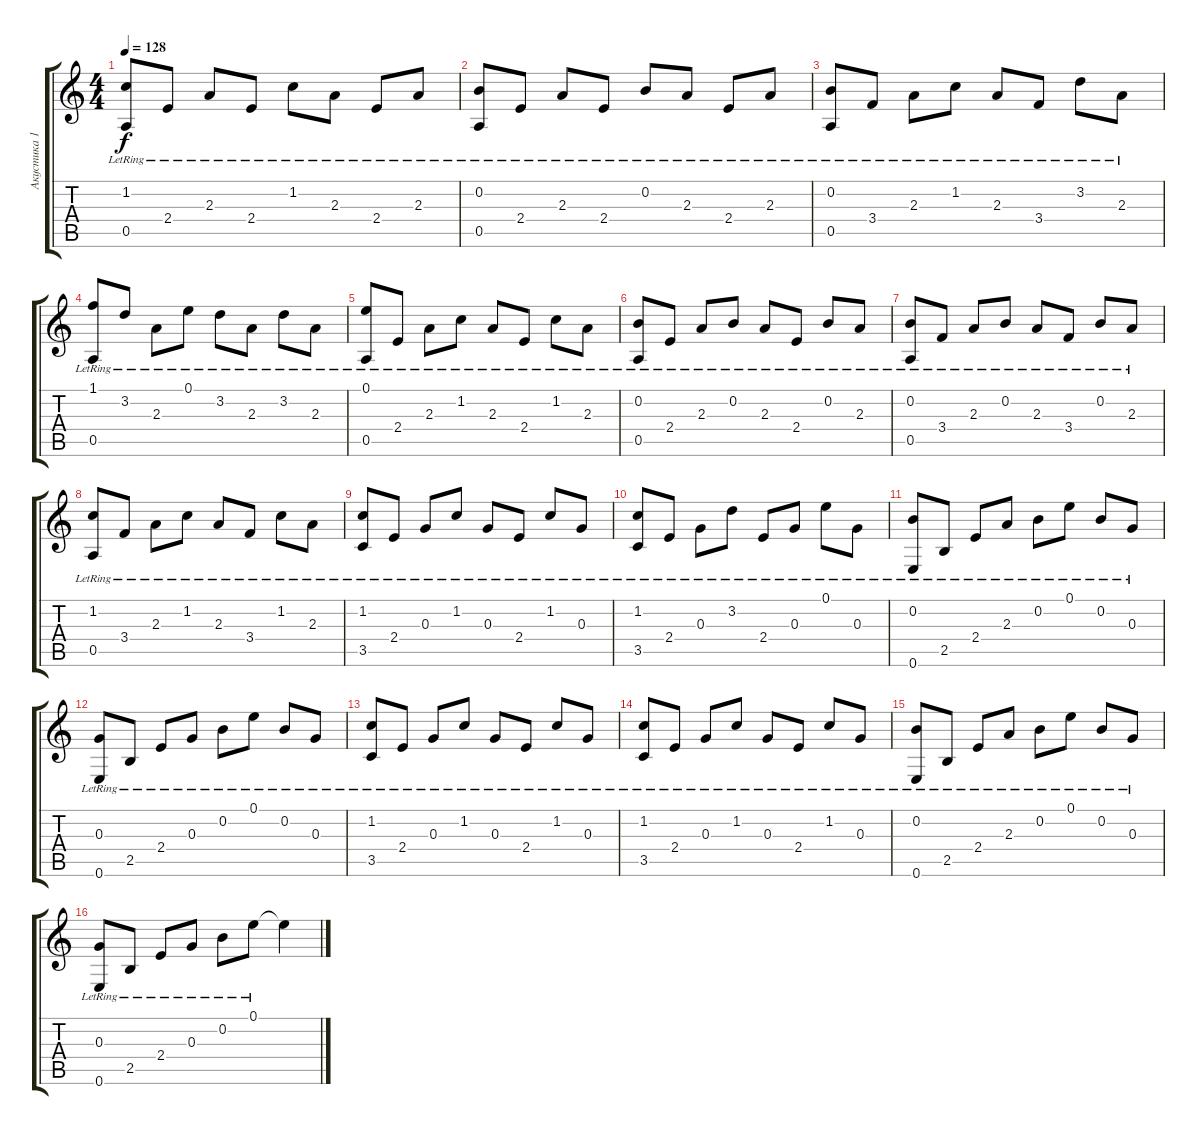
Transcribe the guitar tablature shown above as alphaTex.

\track ("Акустика 1" "Акустика 1") {instrument acousticguitarnylon}
\staff {score tabs}
\tuning (E4 B3 G3 D3 A2 E2) {hide}
\ts (4 4)
\tempo 128
\clef g2
\ks c
(1.2{lr} 0.5{lr}).8{dy f instrument acousticguitarnylon} 2.4{lr}.8 2.3{lr}.8 2.4{lr}.8 1.2{lr}.8 2.3{lr}.8 2.4{lr}.8 2.3{lr}.8 |
(0.2{lr} 0.5{lr}).8 2.4{lr}.8 2.3{lr}.8 2.4{lr}.8 0.2{lr}.8 2.3{lr}.8 2.4{lr}.8 2.3{lr}.8 |
(0.2{lr} 0.5{lr}).8 3.4{lr}.8 2.3{lr}.8 1.2{lr}.8 2.3{lr}.8 3.4{lr}.8 3.2{lr}.8 2.3{lr}.8 |
(1.1{lr} 0.5{lr}).8 3.2{lr}.8 2.3{lr}.8 0.1{lr}.8 3.2{lr}.8 2.3{lr}.8 3.2{lr}.8 2.3{lr}.8 |
(0.1{lr} 0.5{lr}).8 2.4{lr}.8 2.3{lr}.8 1.2{lr}.8 2.3{lr}.8 2.4{lr}.8 1.2{lr}.8 2.3{lr}.8 |
(0.2{lr} 0.5{lr}).8 2.4{lr}.8 2.3{lr}.8 0.2{lr}.8 2.3{lr}.8 2.4{lr}.8 0.2{lr}.8 2.3{lr}.8 |
(0.2{lr} 0.5{lr}).8 3.4{lr}.8 2.3{lr}.8 0.2{lr}.8 2.3{lr}.8 3.4{lr}.8 0.2{lr}.8 2.3{lr}.8 |
(1.2{lr} 0.5{lr}).8 3.4{lr}.8 2.3{lr}.8 1.2{lr}.8 2.3{lr}.8 3.4{lr}.8 1.2{lr}.8 2.3{lr}.8 |
(1.2{lr} 3.5{lr}).8 2.4{lr}.8 0.3{lr}.8 1.2{lr}.8 0.3{lr}.8 2.4{lr}.8 1.2{lr}.8 0.3{lr}.8 |
(1.2{lr} 3.5{lr}).8 2.4{lr}.8 0.3{lr}.8 3.2{lr}.8 2.4{lr}.8 0.3{lr}.8 0.1{lr}.8 0.3{lr}.8 |
(0.2{lr} 0.6{lr}).8 2.5{lr}.8 2.4{lr}.8 2.3{lr}.8 0.2{lr}.8 0.1{lr}.8 0.2{lr}.8 0.3{lr}.8 |
(0.3{lr} 0.6{lr}).8 2.5{lr}.8 2.4{lr}.8 0.3{lr}.8 0.2{lr}.8 0.1{lr}.8 0.2{lr}.8 0.3{lr}.8 |
(1.2{lr} 3.5{lr}).8 2.4{lr}.8 0.3{lr}.8 1.2{lr}.8 0.3{lr}.8 2.4{lr}.8 1.2{lr}.8 0.3{lr}.8 |
(1.2{lr} 3.5{lr}).8 2.4{lr}.8 0.3{lr}.8 1.2{lr}.8 0.3{lr}.8 2.4{lr}.8 1.2{lr}.8 0.3{lr}.8 |
(0.2{lr} 0.6{lr}).8 2.5{lr}.8 2.4{lr}.8 2.3{lr}.8 0.2{lr}.8 0.1{lr}.8 0.2{lr}.8 0.3{lr}.8 |
(0.3{lr} 0.6{lr}).8 2.5{lr}.8 2.4{lr}.8 0.3{lr}.8 0.2{lr}.8 0.1{lr}.8 0.1{t}.4
